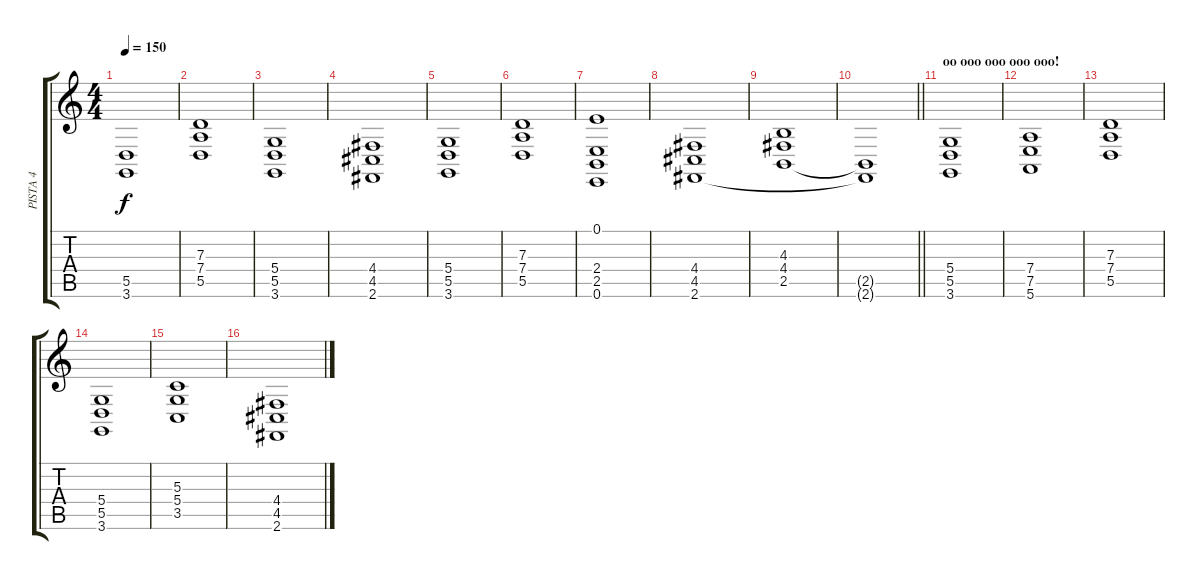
\track ("PISTA 4" "PISTA 4") {instrument stringensemble1}
\staff {score tabs}
\tuning (E4 B3 G3 D3 A2 E2) {hide}
\ts (4 4)
\tempo 150
\clef g2
\ks c
(5.5{t} 3.6{t}).1{dy f} |
(7.3 7.4 5.5).1 |
(5.4 5.5 3.6).1 |
(4.4 4.5 2.6).1 |
(5.4 5.5 3.6).1 |
(7.3 7.4 5.5).1 |
(0.1 2.4 2.5 0.6).1 |
(4.4 4.5 2.6).1 |
(4.3 4.4 2.5).1 |
\barLineRight lightlight
(2.5{t} 2.6{t}).1 |
\section ("" "oo ooo ooo ooo ooo!")
(5.4 5.5 3.6).1 |
(7.4 7.5 5.6).1 |
(7.3 7.4 5.5).1 |
(5.4 5.5 3.6).1 |
(5.3 5.4 3.5).1 |
(4.4 4.5 2.6).1
